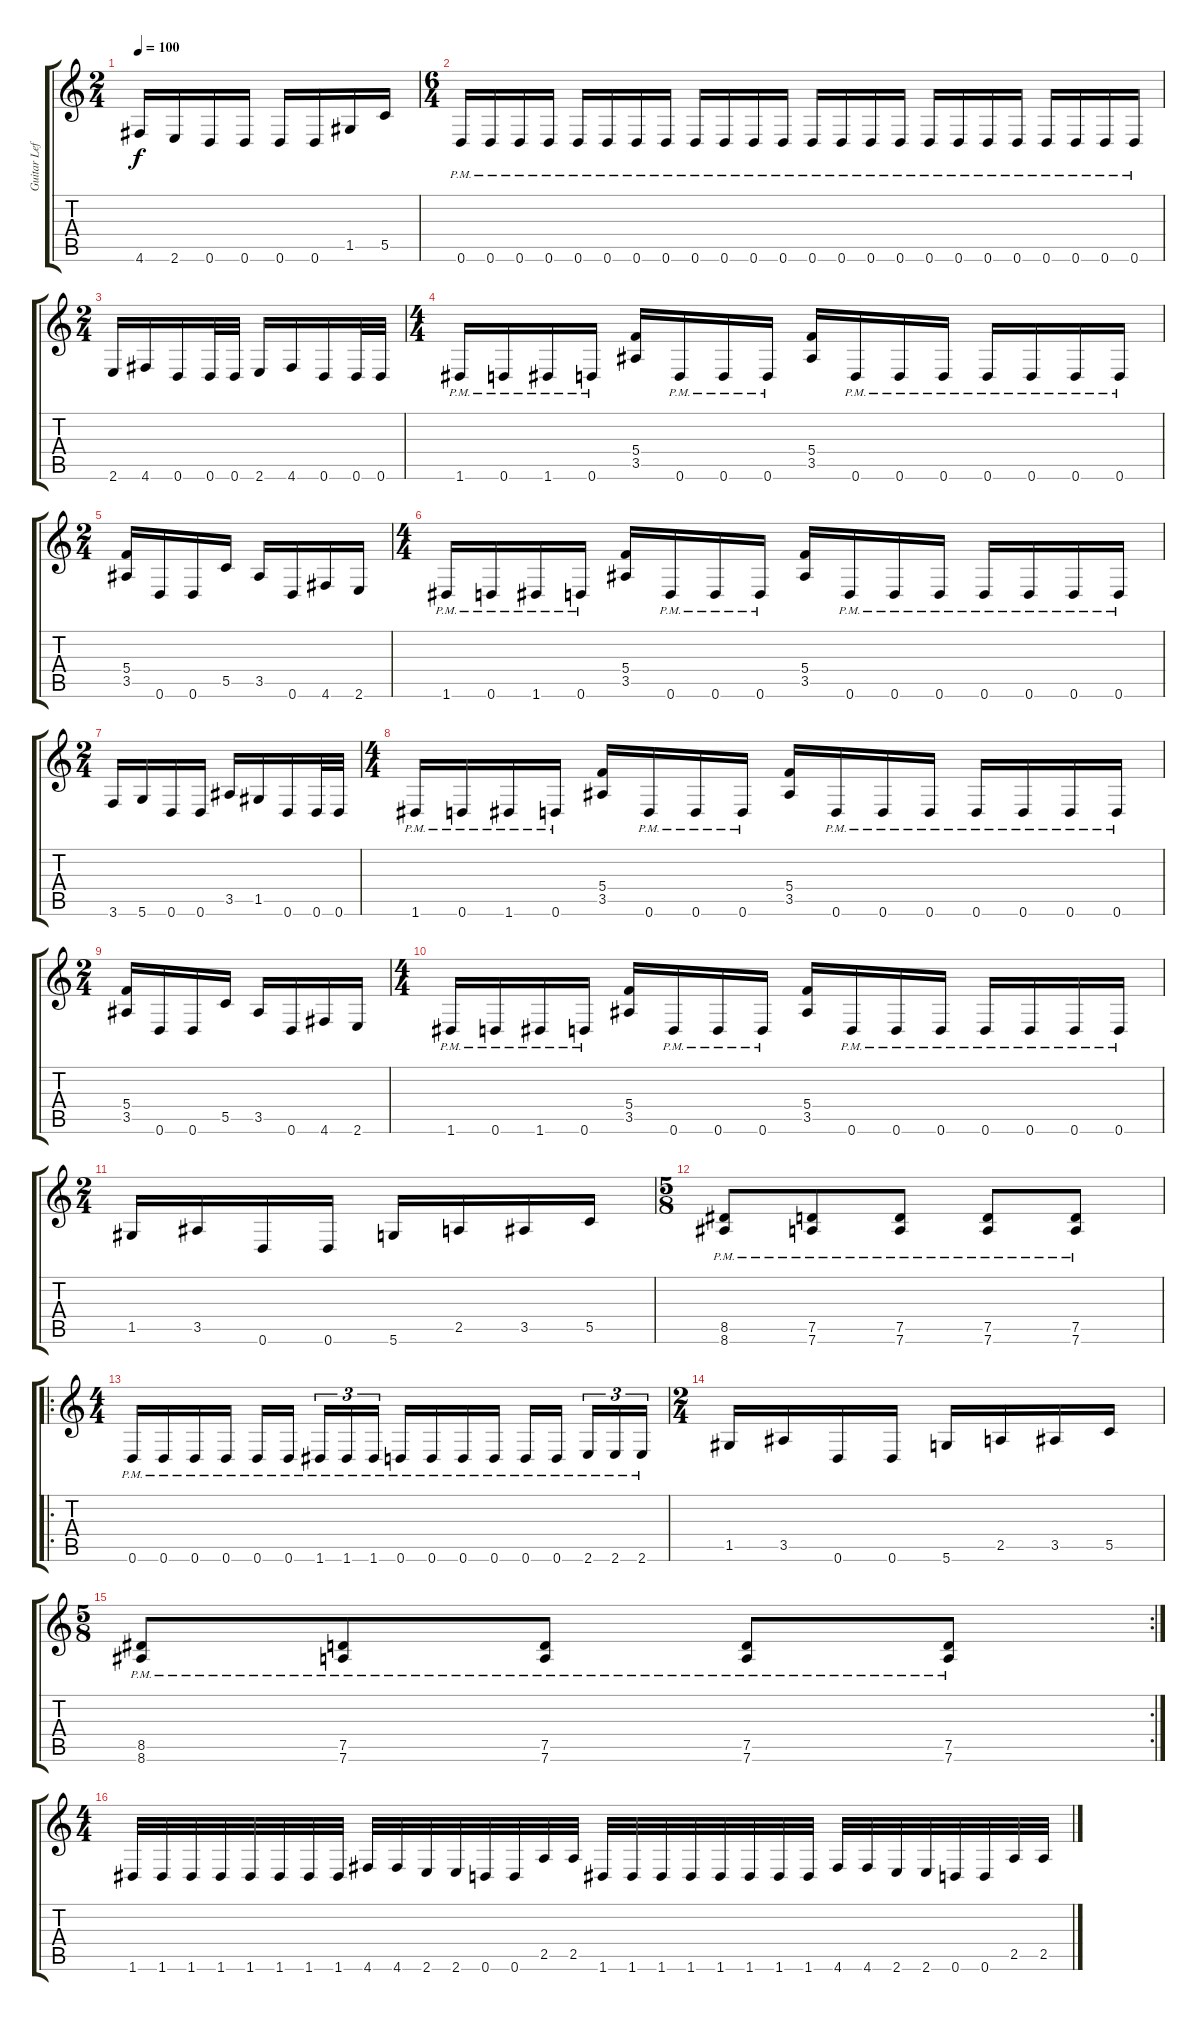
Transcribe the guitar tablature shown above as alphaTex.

\track ("Guitar Left" "Guitar Lef") {instrument distortionguitar}
\staff {score tabs}
\tuning (D4 A3 F3 C3 G2 D2) {hide}
\ts (2 4)
\tempo 100
\clef g2
\ks c
4.6.16{dy f} 2.6.16 0.6.16 0.6.16 0.6.16 0.6.16 1.5.16 5.5.16 |
\ts (6 4)
0.6{pm}.16 0.6{pm}.16 0.6{pm}.16 0.6{pm}.16 0.6{pm}.16 0.6{pm}.16 0.6{pm}.16 0.6{pm}.16 0.6{pm}.16 0.6{pm}.16 0.6{pm}.16 0.6{pm}.16 0.6{pm}.16 0.6{pm}.16 0.6{pm}.16 0.6{pm}.16 0.6{pm}.16 0.6{pm}.16 0.6{pm}.16 0.6{pm}.16 0.6{pm}.16 0.6{pm}.16 0.6{pm}.16 0.6{pm}.16 |
\ts (2 4)
2.6.16 4.6.16 0.6.16 0.6.32 0.6.32 2.6.16 4.6.16 0.6.16 0.6.32 0.6.32 |
\ts (4 4)
1.6{pm}.16 0.6{pm}.16 1.6{pm}.16 0.6{pm}.16 (5.4 3.5).16 0.6{pm}.16 0.6{pm}.16 0.6{pm}.16 (5.4 3.5).16 0.6{pm}.16 0.6{pm}.16 0.6{pm}.16 0.6{pm}.16 0.6{pm}.16 0.6{pm}.16 0.6{pm}.16 |
\ts (2 4)
(5.4 3.5).16 0.6.16 0.6.16 5.5.16 3.5.16 0.6.16 4.6.16 2.6.16 |
\ts (4 4)
1.6{pm}.16 0.6{pm}.16 1.6{pm}.16 0.6{pm}.16 (5.4 3.5).16 0.6{pm}.16 0.6{pm}.16 0.6{pm}.16 (5.4 3.5).16 0.6{pm}.16 0.6{pm}.16 0.6{pm}.16 0.6{pm}.16 0.6{pm}.16 0.6{pm}.16 0.6{pm}.16 |
\ts (2 4)
3.6.16 5.6.16 0.6.16 0.6.16 3.5.16 1.5.16 0.6.16 0.6.32 0.6.32 |
\ts (4 4)
1.6{pm}.16 0.6{pm}.16 1.6{pm}.16 0.6{pm}.16 (5.4 3.5).16 0.6{pm}.16 0.6{pm}.16 0.6{pm}.16 (5.4 3.5).16 0.6{pm}.16 0.6{pm}.16 0.6{pm}.16 0.6{pm}.16 0.6{pm}.16 0.6{pm}.16 0.6{pm}.16 |
\ts (2 4)
(5.4 3.5).16 0.6.16 0.6.16 5.5.16 3.5.16 0.6.16 4.6.16 2.6.16 |
\ts (4 4)
1.6{pm}.16 0.6{pm}.16 1.6{pm}.16 0.6{pm}.16 (5.4 3.5).16 0.6{pm}.16 0.6{pm}.16 0.6{pm}.16 (5.4 3.5).16 0.6{pm}.16 0.6{pm}.16 0.6{pm}.16 0.6{pm}.16 0.6{pm}.16 0.6{pm}.16 0.6{pm}.16 |
\ts (2 4)
1.5.16 3.5.16 0.6.16 0.6.16 5.6.16 2.5.16 3.5.16 5.5.16 |
\ts (5 8)
(8.5{pm} 8.6{pm}).8 (7.5{pm} 7.6{pm}).8 (7.5{pm} 7.6{pm}).8 (7.5{pm} 7.6{pm}).8 (7.5{pm} 7.6{pm}).8 |
\ro
\ts (4 4)
0.6{pm}.16 0.6{pm}.16 0.6{pm}.16 0.6{pm}.16 0.6{pm}.16 0.6{pm}.16{beam splitsecondary} 1.6{pm}.16{tu (3 2)} 1.6{pm}.16{tu (3 2)} 1.6{pm}.16{tu (3 2)} 0.6{pm}.16 0.6{pm}.16 0.6{pm}.16 0.6{pm}.16 0.6{pm}.16 0.6{pm}.16{beam splitsecondary} 2.6{pm}.16{tu (3 2)} 2.6{pm}.16{tu (3 2)} 2.6{pm}.16{tu (3 2)} |
\ts (2 4)
1.5.16 3.5.16 0.6.16 0.6.16 5.6.16 2.5.16 3.5.16 5.5.16 |
\rc 2
\ts (5 8)
(8.5{pm} 8.6{pm}).8 (7.5{pm} 7.6{pm}).8 (7.5{pm} 7.6{pm}).8 (7.5{pm} 7.6{pm}).8 (7.5{pm} 7.6{pm}).8 |
\ts (4 4)
1.6.32 1.6.32 1.6.32 1.6.32 1.6.32 1.6.32 1.6.32 1.6.32 4.6.32 4.6.32 2.6.32 2.6.32 0.6.32 0.6.32 2.5.32 2.5.32 1.6.32 1.6.32 1.6.32 1.6.32 1.6.32 1.6.32 1.6.32 1.6.32 4.6.32 4.6.32 2.6.32 2.6.32 0.6.32 0.6.32 2.5.32 2.5.32
